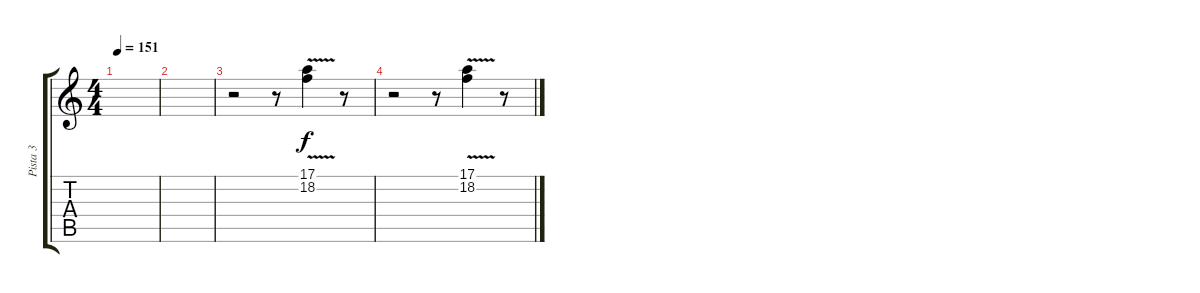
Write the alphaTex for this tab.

\track ("Pista 3" "Pista 3") {instrument lead1square}
\staff {score tabs}
\tuning (E4 B3 G3 D3 A2 E2) {hide}
\ts (4 4)
\tempo 151
\clef g2
\ks c
|
|
r.2 r.8 (17.1{v} 18.2{v}).4 r.8 |
r.2 r.8 (17.1{v} 18.2{v}).4 r.8
